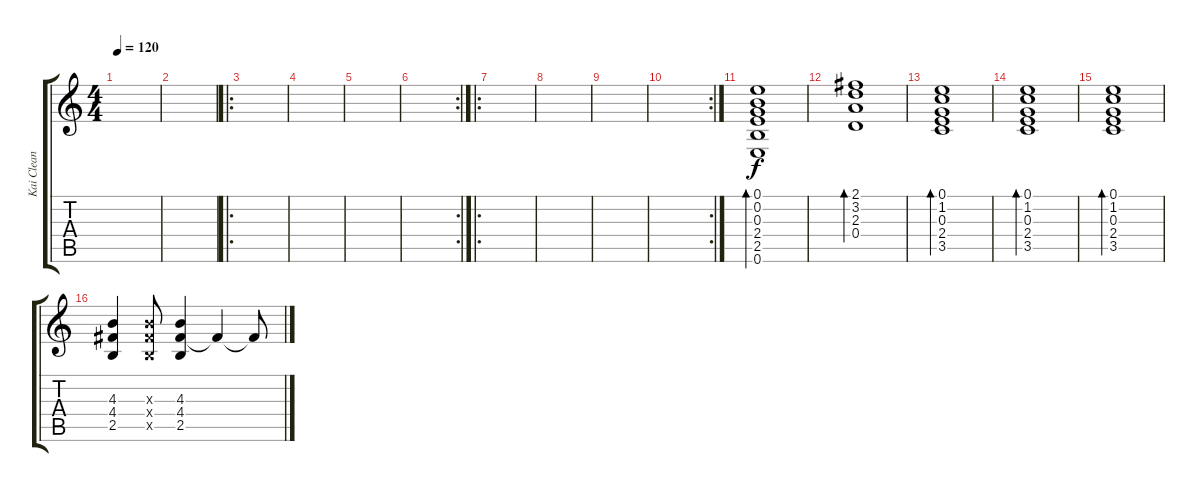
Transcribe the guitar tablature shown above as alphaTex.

\track ("Kai Clean" "Kai Clean") {instrument acousticguitarnylon}
\staff {score tabs}
\tuning (E4 B3 G3 D3 A2 E2) {hide}
\ts (4 4)
\tempo 120
\clef g2
\ks c
|
|
\ro
|
|
|
\rc 2
|
\ro
|
|
|
\rc 2
|
(0.1 0.2 0.3 2.4 2.5 0.6).1{bd 60} |
(2.1 3.2 2.3 0.4).1{bd 60} |
(0.1 1.2 0.3 2.4 3.5).1{bd 60} |
(0.1 1.2 0.3 2.4 3.5).1{bd 60} |
(0.1 1.2 0.3 2.4 3.5).1{bd 60} |
(4.3 4.4 2.5).4 (4.3{x} 4.4{x} 2.5{x}).8 (4.3 4.4 2.5).4 4.4{t}.4 4.4{t}.8
